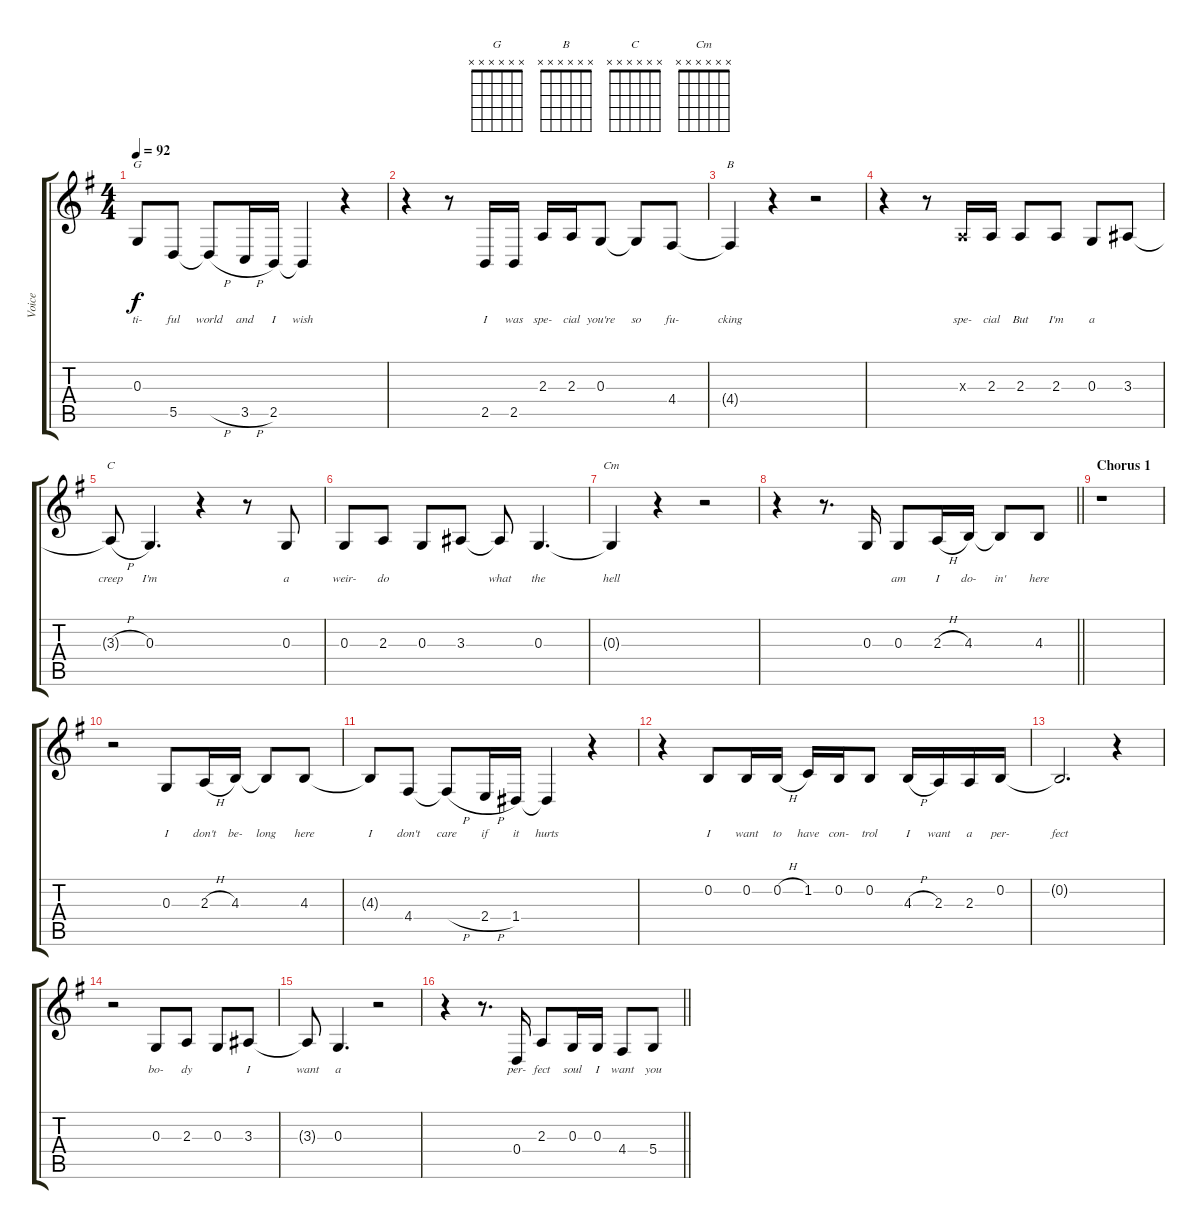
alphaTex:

\track ("Voice" "Voice") {instrument clarinet}
\staff {score tabs}
\tuning (E4 B3 G3 D3 A2 E2) {hide}
\chord ("G" x x x x x x)
\chord ("B" x x x x x x)
\chord ("C" x x x x x x)
\chord ("Cm" x x x x x x)
\ts (4 4)
\tempo 92
\clef g2
\ks g
0.3{t}.8{ch "G" lyrics (0 "ti-") lyrics (1 "") lyrics (2 "") lyrics (3 "") lyrics (4 "") dy f} 5.5.8{lyrics (0 "ful") lyrics (1 "") lyrics (2 "") lyrics (3 "") lyrics (4 "")} 5.5{h t}.8{lyrics (0 "world") lyrics (1 "") lyrics (2 "") lyrics (3 "") lyrics (4 "")} 3.5{h}.16{lyrics (0 "and") lyrics (1 "") lyrics (2 "") lyrics (3 "") lyrics (4 "")} 2.5.16{lyrics (0 "I") lyrics (1 "") lyrics (2 "") lyrics (3 "") lyrics (4 "")} 2.5{t}.4{lyrics (0 "wish") lyrics (1 "") lyrics (2 "") lyrics (3 "") lyrics (4 "")} r.4 |
r.4 r.8 2.5.16{lyrics (0 "I") lyrics (1 "") lyrics (2 "") lyrics (3 "") lyrics (4 "")} 2.5.16{lyrics (0 "was") lyrics (1 "") lyrics (2 "") lyrics (3 "") lyrics (4 "")} 2.3.16{lyrics (0 "spe-") lyrics (1 "") lyrics (2 "") lyrics (3 "") lyrics (4 "")} 2.3.16{lyrics (0 "cial") lyrics (1 "") lyrics (2 "") lyrics (3 "") lyrics (4 "")} 0.3.8{lyrics (0 "you're") lyrics (1 "") lyrics (2 "") lyrics (3 "") lyrics (4 "")} 0.3{t}.8{lyrics (0 "so") lyrics (1 "") lyrics (2 "") lyrics (3 "") lyrics (4 "")} 4.4.8{lyrics (0 "fu-") lyrics (1 "") lyrics (2 "") lyrics (3 "") lyrics (4 "")} |
4.4{t}.4{ch "B" lyrics (0 "cking") lyrics (1 "") lyrics (2 "") lyrics (3 "") lyrics (4 "")} r.4 r.2 |
r.4 r.8 2.3{x}.16{lyrics (0 "spe-") lyrics (1 "") lyrics (2 "") lyrics (3 "") lyrics (4 "")} 2.3.16{lyrics (0 "cial") lyrics (1 "") lyrics (2 "") lyrics (3 "") lyrics (4 "")} 2.3.8{lyrics (0 "But") lyrics (1 "") lyrics (2 "") lyrics (3 "") lyrics (4 "")} 2.3.8{lyrics (0 "I'm") lyrics (1 "") lyrics (2 "") lyrics (3 "") lyrics (4 "")} 0.3.8{lyrics (0 "a") lyrics (1 "") lyrics (2 "") lyrics (3 "") lyrics (4 "")} 3.3.8{lyrics (0 "") lyrics (1 "") lyrics (2 "") lyrics (3 "") lyrics (4 "")} |
3.3{h t}.8{ch "C" lyrics (0 "creep") lyrics (1 "") lyrics (2 "") lyrics (3 "") lyrics (4 "")} 0.3.4{d lyrics (0 "I'm") lyrics (1 "") lyrics (2 "") lyrics (3 "") lyrics (4 "")} r.4 r.8 0.3.8{lyrics (0 "a") lyrics (1 "") lyrics (2 "") lyrics (3 "") lyrics (4 "")} |
0.3.8{lyrics (0 "weir-") lyrics (1 "") lyrics (2 "") lyrics (3 "") lyrics (4 "")} 2.3.8{lyrics (0 "do") lyrics (1 "") lyrics (2 "") lyrics (3 "") lyrics (4 "")} 0.3.8{lyrics (0 "") lyrics (1 "") lyrics (2 "") lyrics (3 "") lyrics (4 "")} 3.3.8{lyrics (0 "") lyrics (1 "") lyrics (2 "") lyrics (3 "") lyrics (4 "")} 3.3{t}.8{lyrics (0 "what") lyrics (1 "") lyrics (2 "") lyrics (3 "") lyrics (4 "")} 0.3.4{d lyrics (0 "the") lyrics (1 "") lyrics (2 "") lyrics (3 "") lyrics (4 "")} |
0.3{t}.4{ch "Cm" lyrics (0 "hell") lyrics (1 "") lyrics (2 "") lyrics (3 "") lyrics (4 "")} r.4 r.2 |
\barLineRight lightlight
r.4 r.8{d} 0.3.16{lyrics (0 "") lyrics (1 "") lyrics (2 "") lyrics (3 "") lyrics (4 "")} 0.3.8{lyrics (0 "am") lyrics (1 "") lyrics (2 "") lyrics (3 "") lyrics (4 "")} 2.3{h}.16{lyrics (0 "I") lyrics (1 "") lyrics (2 "") lyrics (3 "") lyrics (4 "")} 4.3.16{lyrics (0 "do-") lyrics (1 "") lyrics (2 "") lyrics (3 "") lyrics (4 "")} 4.3{t}.8{lyrics (0 "in'") lyrics (1 "") lyrics (2 "") lyrics (3 "") lyrics (4 "")} 4.3.8{lyrics (0 "here") lyrics (1 "") lyrics (2 "") lyrics (3 "") lyrics (4 "")} |
\section ("" "Chorus 1")
r.1 |
r.2 0.3.8{lyrics (0 "I") lyrics (1 "") lyrics (2 "") lyrics (3 "") lyrics (4 "")} 2.3{h}.16{lyrics (0 "don't") lyrics (1 "") lyrics (2 "") lyrics (3 "") lyrics (4 "")} 4.3.16{lyrics (0 "be-") lyrics (1 "") lyrics (2 "") lyrics (3 "") lyrics (4 "")} 4.3{t}.8{lyrics (0 "long") lyrics (1 "") lyrics (2 "") lyrics (3 "") lyrics (4 "")} 4.3.8{lyrics (0 "here") lyrics (1 "") lyrics (2 "") lyrics (3 "") lyrics (4 "")} |
4.3{t}.8{lyrics (0 "I") lyrics (1 "") lyrics (2 "") lyrics (3 "") lyrics (4 "")} 4.4.8{lyrics (0 "don't") lyrics (1 "") lyrics (2 "") lyrics (3 "") lyrics (4 "")} 4.4{h t}.8{lyrics (0 "care") lyrics (1 "") lyrics (2 "") lyrics (3 "") lyrics (4 "")} 2.4{h}.16{lyrics (0 "if") lyrics (1 "") lyrics (2 "") lyrics (3 "") lyrics (4 "")} 1.4.16{lyrics (0 "it") lyrics (1 "") lyrics (2 "") lyrics (3 "") lyrics (4 "")} 1.4{t}.4{lyrics (0 "hurts") lyrics (1 "") lyrics (2 "") lyrics (3 "") lyrics (4 "")} r.4 |
r.4 0.2.8{lyrics (0 "I") lyrics (1 "") lyrics (2 "") lyrics (3 "") lyrics (4 "")} 0.2.16{lyrics (0 "want") lyrics (1 "") lyrics (2 "") lyrics (3 "") lyrics (4 "")} 0.2{h}.16{lyrics (0 "to") lyrics (1 "") lyrics (2 "") lyrics (3 "") lyrics (4 "")} 1.2.16{lyrics (0 "have") lyrics (1 "") lyrics (2 "") lyrics (3 "") lyrics (4 "")} 0.2.16{lyrics (0 "con-") lyrics (1 "") lyrics (2 "") lyrics (3 "") lyrics (4 "")} 0.2.8{lyrics (0 "trol") lyrics (1 "") lyrics (2 "") lyrics (3 "") lyrics (4 "")} 4.3{h}.16{lyrics (0 "I") lyrics (1 "") lyrics (2 "") lyrics (3 "") lyrics (4 "")} 2.3.16{lyrics (0 "want") lyrics (1 "") lyrics (2 "") lyrics (3 "") lyrics (4 "")} 2.3.16{lyrics (0 "a") lyrics (1 "") lyrics (2 "") lyrics (3 "") lyrics (4 "")} 0.2.16{lyrics (0 "per-") lyrics (1 "") lyrics (2 "") lyrics (3 "") lyrics (4 "")} |
0.2{t}.2{d lyrics (0 "fect") lyrics (1 "") lyrics (2 "") lyrics (3 "") lyrics (4 "")} r.4 |
r.2 0.3.8{lyrics (0 "bo-") lyrics (1 "") lyrics (2 "") lyrics (3 "") lyrics (4 "")} 2.3.8{lyrics (0 "dy") lyrics (1 "") lyrics (2 "") lyrics (3 "") lyrics (4 "")} 0.3.8{lyrics (0 "") lyrics (1 "") lyrics (2 "") lyrics (3 "") lyrics (4 "")} 3.3.8{lyrics (0 "I") lyrics (1 "") lyrics (2 "") lyrics (3 "") lyrics (4 "")} |
3.3{t}.8{lyrics (0 "want") lyrics (1 "") lyrics (2 "") lyrics (3 "") lyrics (4 "")} 0.3.4{d lyrics (0 "a") lyrics (1 "") lyrics (2 "") lyrics (3 "") lyrics (4 "")} r.2 |
\barLineRight lightlight
r.4 r.8{d} 0.4.16{lyrics (0 "per-") lyrics (1 "") lyrics (2 "") lyrics (3 "") lyrics (4 "")} 2.3.8{lyrics (0 "fect") lyrics (1 "") lyrics (2 "") lyrics (3 "") lyrics (4 "")} 0.3.16{lyrics (0 "soul") lyrics (1 "") lyrics (2 "") lyrics (3 "") lyrics (4 "")} 0.3.16{lyrics (0 "I") lyrics (1 "") lyrics (2 "") lyrics (3 "") lyrics (4 "")} 4.4.8{lyrics (0 "want") lyrics (1 "") lyrics (2 "") lyrics (3 "") lyrics (4 "")} 5.4.8{lyrics (0 "you") lyrics (1 "") lyrics (2 "") lyrics (3 "") lyrics (4 "")}
